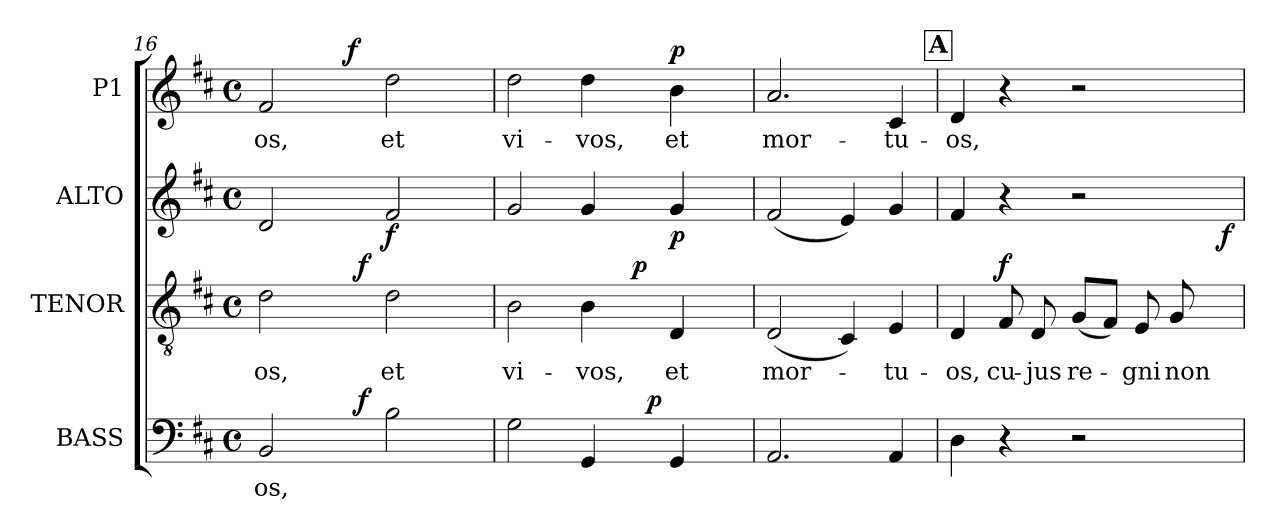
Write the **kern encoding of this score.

**kern	**text	**dynam	**kern	**text	**dynam	**kern	**dynam	**kern	**text	**dynam
*part4	*part4	*part4	*part3	*part3	*part3	*part2	*part2	*part1	*part1	*part1
*staff4	*staff4	*staff4	*staff3	*staff3	*staff3	*staff2	*staff2	*staff1	*staff1	*staff1
*I"BASS	*	*	*I"TENOR	*	*	*I"ALTO	*	*I"P1	*	*
*clefF4	*	*	*clefGv2	*	*	*clefG2	*	*clefG2	*	*
*	*	*	*ITrd7c12	*	*	*	*	*	*	*
*k[f#c#]	*	*	*k[f#c#]	*	*	*k[f#c#]	*	*k[f#c#]	*	*
*D:	*	*	*D:	*	*	*D:	*	*D:	*	*
*M4/4	*	*	*M4/4	*	*	*M4/4	*	*M4/4	*	*
*met(c)	*	*	*met(c)	*	*	*met(c)	*	*met(c)	*	*
=16	=16	=16	=16	=16	=16	=16	=16	=16	=16	=16
!	!LO:LY:b:color=#000000	!	!	!	!	!	!	!	!	!
!	!	!	!	!LO:LY:b:color=#000000	!	!	!	!	!	!
!	!	!	!	!	!	!	!	!	!LO:LY:b:color=#000000	!
*^	*	*	*^	*	*	*	*	*^	*	*
2BBi/	4ryy	-os,	.	2Di\	4ryy	-os,	.	2di/	.	2f#i/	4ryy	-os,	.
.	8ryy	.	.	.	8ryy	.	.	.	.	.	8ryy	.	.
.	64ryy	.	.	.	64ryy	.	.	.	.	.	64ryy	.	.
.	128ryy	.	.	.	128ryy	.	.	.	.	.	2ryy	.	f
.	256ryy	.	.	.	256ryy	.	.	.	.	.	.	.	.
.	1024ryy	.	.	.	1024ryy	.	.	.	.	.	.	.	.
.	2ryy	.	f	.	2ryy	.	f	.	.	.	.	.	.
!	!	!	!	!	!	!LO:LY:b:color=#000000	!	!	!	!	!	!	!
!	!	!	!	!	!	!	!	!	!	!	!	!LO:LY:b:color=#000000	!
2Bi\	.	.	.	2Di\	.	et	.	2f#i/	f	2ddi\	.	et	.
.	.	.	.	.	.	.	.	.	.	.	16..ryy	.	.
.	16ryy	.	.	.	16ryy	.	.	.	.	.	.	.	.
.	32ryy	.	.	.	32ryy	.	.	.	.	.	.	.	.
.	512.ryy	.	.	.	512.ryy	.	.	.	.	.	.	.	.
*	*	*	*	*	*	*	*	*	*	*v	*v	*	*
=17	=17	=17	=17	=17	=17	=17	=17	=17	=17	=17	=17	=17
*	*	*	*	*	*	*	*	*	*	*^	*	*
!	!	!	!	!	!	!LO:LY:b:color=#000000	!	!	!	!	!	!	!
*	*	*	*	*	*	*	*	*	*	*v	*v	*	*
*	*	*	*	*	*	*	*	*	*	*^	*	*
!	!	!	!	!	!	!	!	!	!	!	!	!LO:LY:b:color=#000000	!
*	*	*	*	*	*	*	*	*	*	*v	*v	*	*
2Gi\	2ryy	.	.	2BBi\	2ryy	vi-	.	2gi/	.	2ddi\	vi-	.
!	!	!	!	!	!	!LO:LY:b:color=#000000	!	!	!	!	!	!
!	!	!	!	!	!	!	!	!	!	!	!LO:LY:b:color=#000000	!
4GGi/	8ryy	.	.	4BBi\	8ryy	-vos,	.	4gi/	.	4ddi\	-vos,	.
.	32ryy	.	.	.	64ryy	.	.	.	.	.	.	.
.	.	.	.	.	128ryy	.	.	.	.	.	.	.
.	.	.	.	.	256ryy	.	.	.	.	.	.	.
.	.	.	.	.	1024ryy	.	.	.	.	.	.	.
.	.	.	.	.	4ryy	.	p	.	.	.	.	.
.	64ryy	.	.	.	.	.	.	.	.	.	.	.
.	512.ryy	.	.	.	.	.	.	.	.	.	.	.
.	4ryy	.	p	.	.	.	.	.	.	.	.	.
!	!	!	!	!	!	!LO:LY:b:color=#000000	!	!	!	!	!	!
!	!	!	!	!	!	!	!	!	!	!	!LO:LY:b:color=#000000	!
4GGi/	.	.	.	4DDi/	.	et	.	4gi/	p	4bi\	et	p
.	.	.	.	.	16ryy	.	.	.	.	.	.	.
.	16ryy	.	.	.	.	.	.	.	.	.	.	.
.	.	.	.	.	32ryy	.	.	.	.	.	.	.
.	128ryy	.	.	.	.	.	.	.	.	.	.	.
.	256ryy	.	.	.	.	.	.	.	.	.	.	.
.	.	.	.	.	512.ryy	.	.	.	.	.	.	.
.	1024ryy	.	.	.	.	.	.	.	.	.	.	.
*v	*v	*	*	*	*	*	*	*	*	*	*	*
*	*	*	*v	*v	*	*	*	*	*	*	*
!!LO:LB:g=z
=18	=18	=18	=18	=18	=18	=18	=18	=18	=18	=18
*^	*	*	*^	*	*	*	*	*	*	*
!	!	!	!	!	!	!LO:LY:b:color=#000000	!	!	!	!	!	!
*v	*v	*	*	*	*	*	*	*	*	*	*	*
*	*	*	*v	*v	*	*	*	*	*	*	*
*^	*	*	*^	*	*	*	*	*	*	*
!	!	!	!	!	!	!	!	!	!	!	!LO:LY:b:color=#000000	!
*v	*v	*	*	*	*	*	*	*	*	*	*	*
*	*	*	*v	*v	*	*	*	*	*	*	*
2.AAi/	.	.	(2DDi/	mor-	.	(2f#i/	.	2.ai/	mor-	.
.	.	.	4CC#i/)	.	.	4ei/)	.	.	.	.
!	!	!	!	!LO:LY:b:color=#000000	!	!	!	!	!	!
!	!	!	!	!	!	!	!	!	!LO:LY:b:color=#000000	!
4AAi/	.	.	4EEi/	-tu-	.	4gi/	.	4c#i/	-tu-	.
!!LO:REH:place=s1:B:color=#000000:enc=box:fs=17.1407:t=A
=19	=19	=19	=19	=19	=19	=19	=19	=19	=19	=19
!	!	!	!	!LO:LY:b:color=#000000	!	!	!	!	!	!
!	!	!	!	!	!	!	!	!	!LO:LY:b:color=#000000	!
*	*	*	*	*	*	*^	*	*	*	*
4Di\	.	.	4DDi/	-os,	.	4f#i/	2ryy	.	4di/	-os,	.
!	!	!	!	!LO:LY:b:color=#000000	!	!	!	!	!	!	!
4r	.	.	8FF#i/	cu-	f	4r	.	.	4r	.	.
!	!	!	!	!LO:LY:b:color=#000000	!	!	!	!	!	!	!
.	.	.	8DDi/	-jus	.	.	.	.	.	.	.
!	!	!	!	!LO:LY:b:color=#000000	!	!	!	!	!	!	!
2r	.	.	(8GGi/L	re-	.	2r	4ryy	.	2r	.	.
.	.	.	8FF#i/J)	.	.	.	.	.	.	.	.
!	!	!	!	!LO:LY:b:color=#000000	!	!	!	!	!	!	!
.	.	.	8EEi/	-gni	.	.	8ryy	.	.	.	.
!	!	!	!	!LO:LY:b:color=#000000	!	!	!	!	!	!	!
.	.	.	8GGi/	non	.	.	16ryy	.	.	.	.
.	.	.	.	.	.	.	32ryy	.	.	.	.
.	.	.	.	.	.	.	64ryy	.	.	.	.
.	.	.	.	.	.	.	128...ryy	.	.	.	.
.	.	.	.	.	.	.	1024ryy	f	.	.	.
*	*	*	*	*	*	*v	*v	*	*	*	*
=	=	=	=	=	=	=	=	=	=	=
*-	*-	*-	*-	*-	*-	*-	*-	*-	*-	*-
